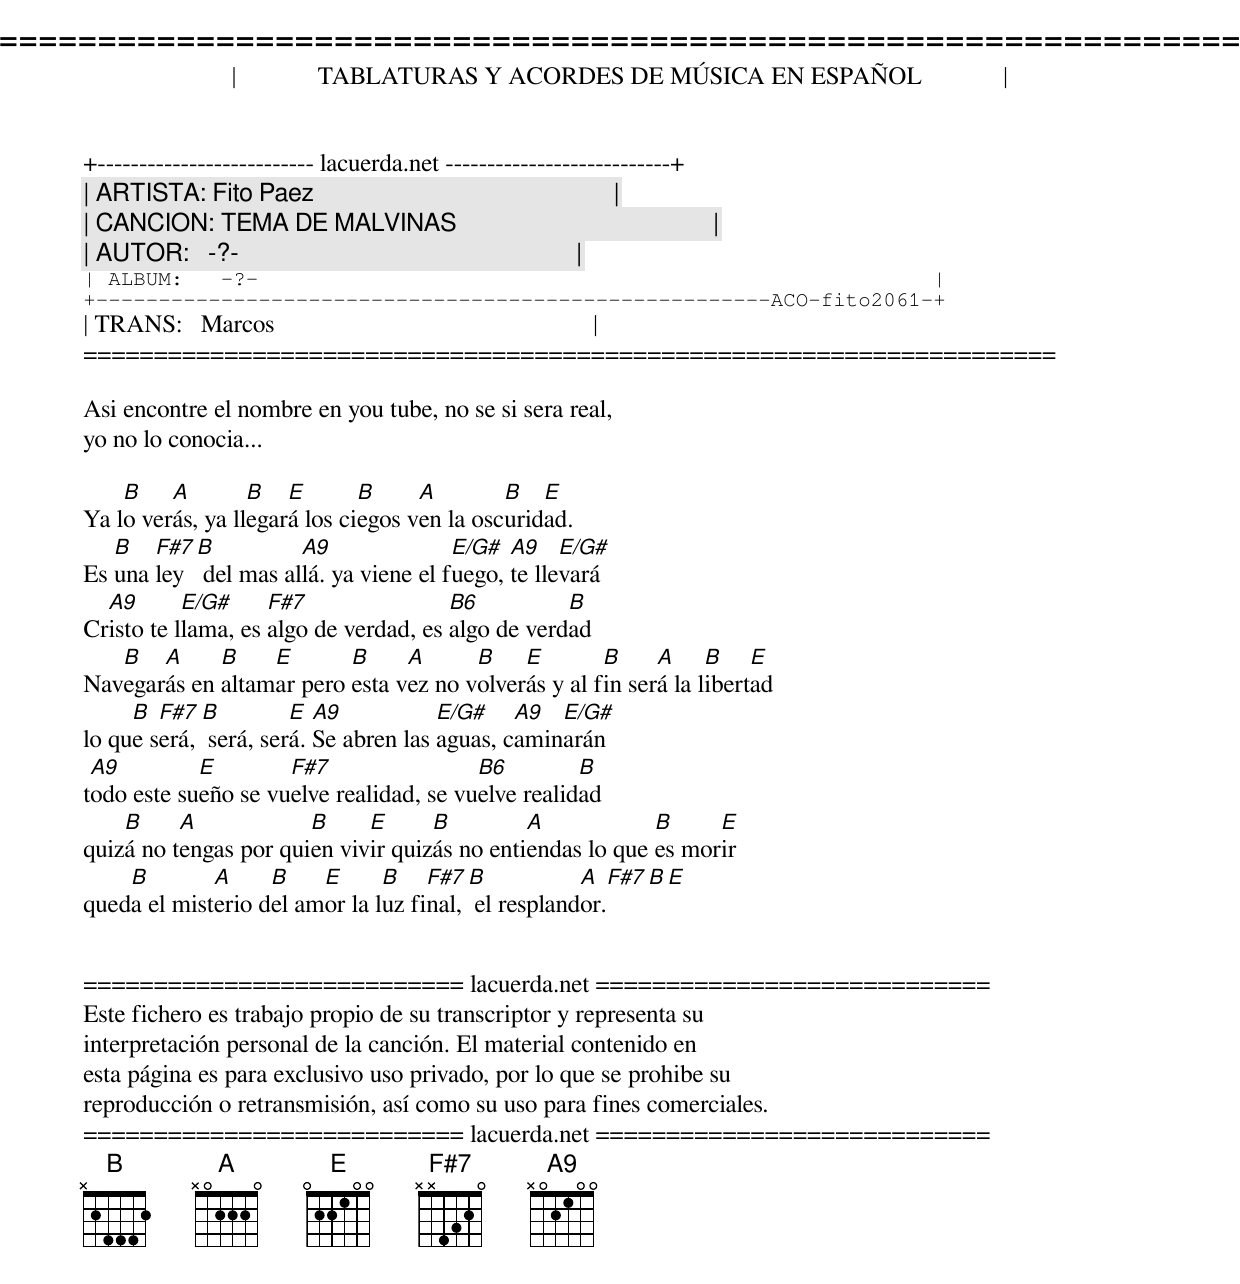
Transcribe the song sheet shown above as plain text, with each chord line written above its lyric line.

=====================================================================
|             TABLATURAS Y ACORDES DE MÚSICA EN ESPAÑOL             |
+-------------------------- lacuerda.net ---------------------------+
| ARTISTA: Fito Paez                                                |
| CANCION: TEMA DE MALVINAS                                         |
| AUTOR:   -?-                                                      |
| ALBUM:   -?-                                                      |
+------------------------------------------------------ACO-fito2061-+
| TRANS:   Marcos                                                   |
=====================================================================

Asi encontre el nombre en you tube, no se si sera real,
yo no lo conocia...

    B    A        B   E       B     A        B   E
Ya lo verás, ya llegará los ciegos ven la oscuridad.
   B   F#7  B          A9               E/G#  A9    E/G#
Es una ley   del mas allá. ya viene el fuego, te llevará
  A9       E/G#     F#7                B6          B
Cristo te llama, es algo de verdad, es algo de verdad
   B   A     B    E       B     A      B    E        B     A     B    E
Navegarás en altamar pero esta vez no volverás y al fin será la libertad
     B  F#7  B         E  A9           E/G#    A9  E/G#
lo que será,  será, será. Se abren las aguas, caminarán
 A9         E        F#7                 B6         B
todo este sueño se vuelve realidad, se vuelve realidad
    B     A            B     E      B         A            B     E
quizá no tengas por quien vivir quizás no entiendas lo que es morir
    B        A     B    E      B    F#7  B           A  F#7  B  E
queda el misterio del amor la luz final,  el resplandor.


=========================== lacuerda.net ============================
Este fichero es trabajo propio de su transcriptor y representa su
interpretación personal de la canción. El material contenido en
esta página es para exclusivo uso privado, por lo que se prohibe su
reproducción o retransmisión, así como su uso para fines comerciales.
=========================== lacuerda.net ============================
